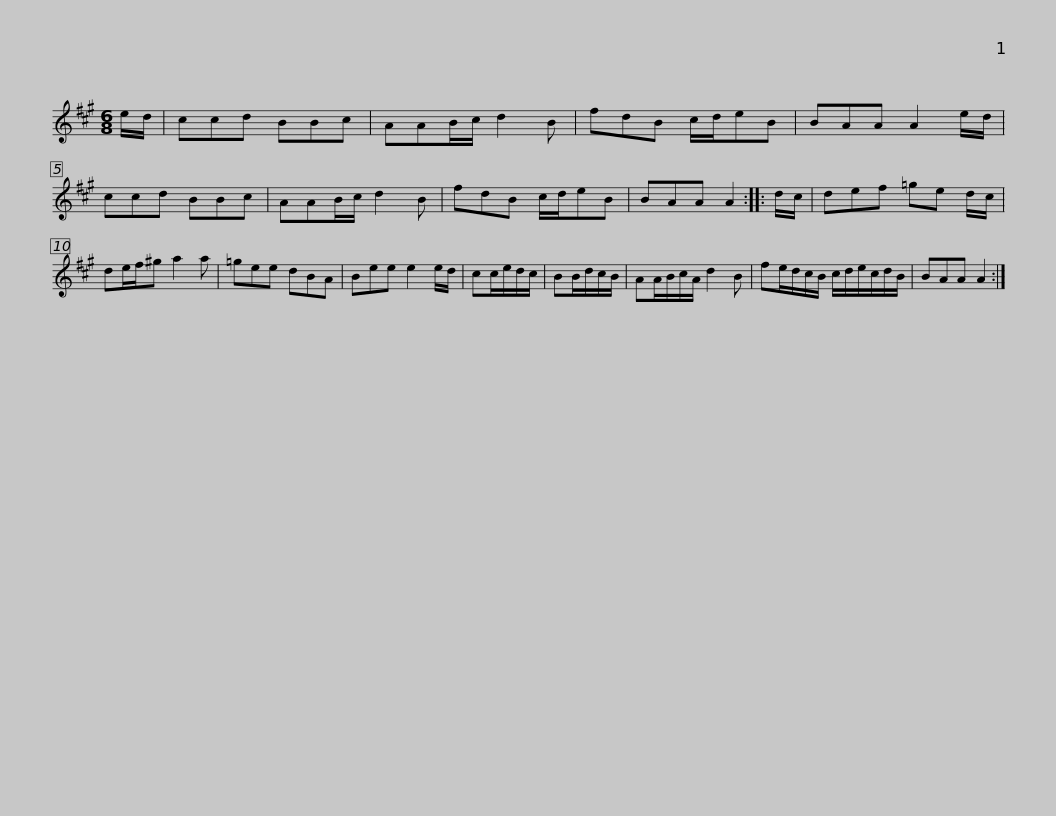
X:1
L:1/8
M:6/8
I:linebreak $
K:A
V:1 treble
V:1
 e/d/ | ccd BBc | AAB/c/ d2 B | fdB c/d/eB | BAA A2 e/d/ | %5
 ccd BBc | AAB/c/ d2 B |$ fdB c/d/eB | BAA A2 :: d/c/ | %10
 def =ge d/c/ | de/f/^g a2 a | =gee dBA | Bee e2 e/d/ |$ cc/e/d/c/ | %15
 BB/d/c/B/ | AA/B/c/A/ d2 B | fe/d/c/B/ c/d/e/c/d/B/ | BAA A2 :| %19
